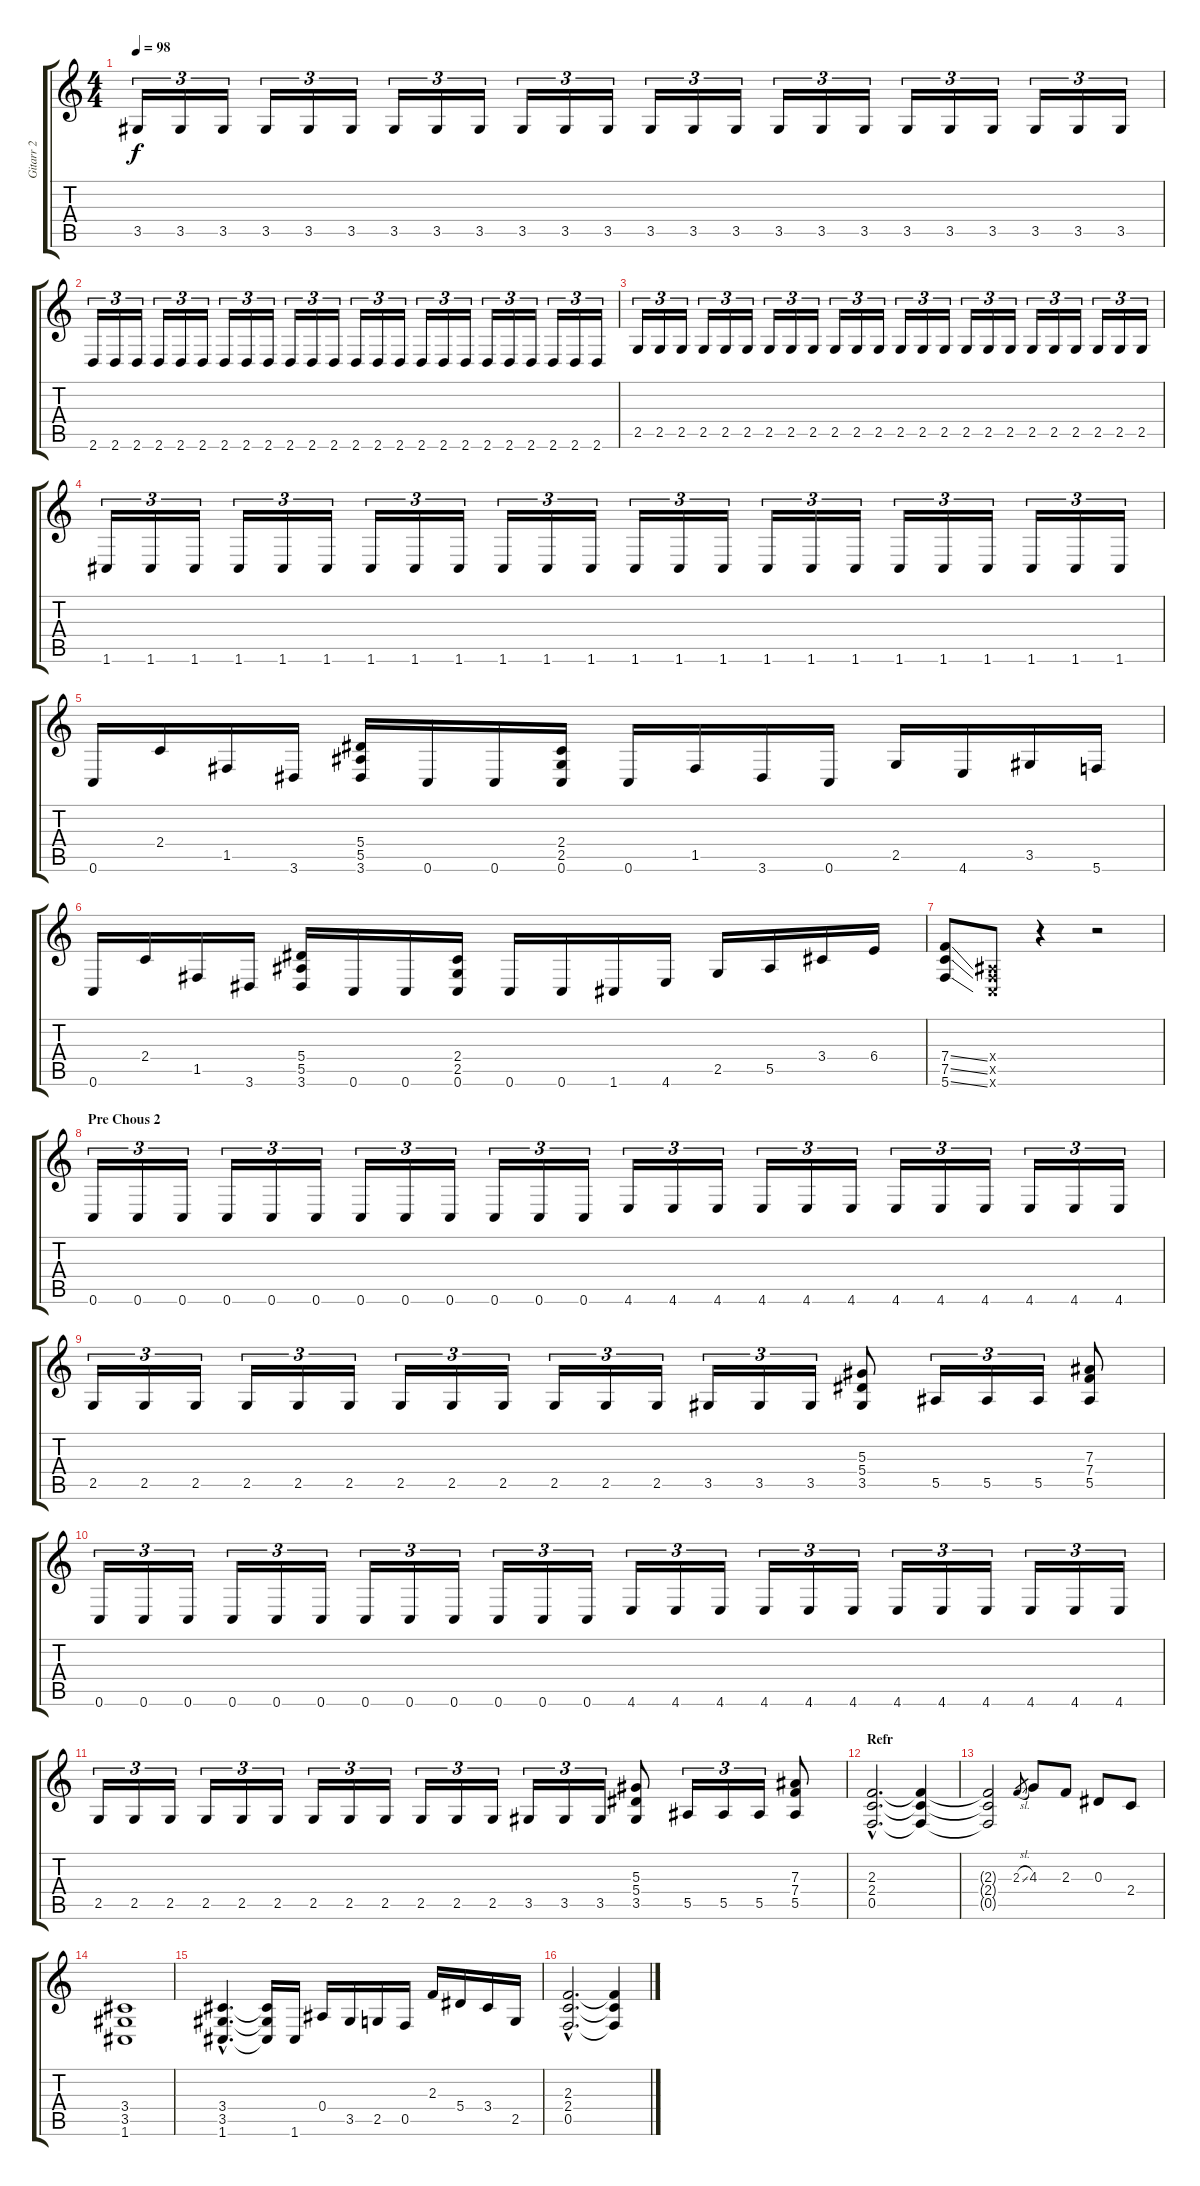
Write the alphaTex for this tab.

\track ("Gitarr 2" "Gitarr 2") {instrument distortionguitar}
\staff {score tabs}
\tuning (C4 G3 Eb3 Bb2 F2 C2) {hide}
\ts (4 4)
\tempo 98
\clef g2
\ks c
3.5.16{tu (3 2) dy f} 3.5.16{tu (3 2)} 3.5.16{tu (3 2)} 3.5.16{tu (3 2)} 3.5.16{tu (3 2)} 3.5.16{tu (3 2)} 3.5.16{tu (3 2)} 3.5.16{tu (3 2)} 3.5.16{tu (3 2)} 3.5.16{tu (3 2)} 3.5.16{tu (3 2)} 3.5.16{tu (3 2)} 3.5.16{tu (3 2)} 3.5.16{tu (3 2)} 3.5.16{tu (3 2)} 3.5.16{tu (3 2)} 3.5.16{tu (3 2)} 3.5.16{tu (3 2)} 3.5.16{tu (3 2)} 3.5.16{tu (3 2)} 3.5.16{tu (3 2)} 3.5.16{tu (3 2)} 3.5.16{tu (3 2)} 3.5.16{tu (3 2)} |
2.6.16{tu (3 2)} 2.6.16{tu (3 2)} 2.6.16{tu (3 2)} 2.6.16{tu (3 2)} 2.6.16{tu (3 2)} 2.6.16{tu (3 2)} 2.6.16{tu (3 2)} 2.6.16{tu (3 2)} 2.6.16{tu (3 2)} 2.6.16{tu (3 2)} 2.6.16{tu (3 2)} 2.6.16{tu (3 2)} 2.6.16{tu (3 2)} 2.6.16{tu (3 2)} 2.6.16{tu (3 2)} 2.6.16{tu (3 2)} 2.6.16{tu (3 2)} 2.6.16{tu (3 2)} 2.6.16{tu (3 2)} 2.6.16{tu (3 2)} 2.6.16{tu (3 2)} 2.6.16{tu (3 2)} 2.6.16{tu (3 2)} 2.6.16{tu (3 2)} |
2.5.16{tu (3 2)} 2.5.16{tu (3 2)} 2.5.16{tu (3 2)} 2.5.16{tu (3 2)} 2.5.16{tu (3 2)} 2.5.16{tu (3 2)} 2.5.16{tu (3 2)} 2.5.16{tu (3 2)} 2.5.16{tu (3 2)} 2.5.16{tu (3 2)} 2.5.16{tu (3 2)} 2.5.16{tu (3 2)} 2.5.16{tu (3 2)} 2.5.16{tu (3 2)} 2.5.16{tu (3 2)} 2.5.16{tu (3 2)} 2.5.16{tu (3 2)} 2.5.16{tu (3 2)} 2.5.16{tu (3 2)} 2.5.16{tu (3 2)} 2.5.16{tu (3 2)} 2.5.16{tu (3 2)} 2.5.16{tu (3 2)} 2.5.16{tu (3 2)} |
1.6.16{tu (3 2)} 1.6.16{tu (3 2)} 1.6.16{tu (3 2)} 1.6.16{tu (3 2)} 1.6.16{tu (3 2)} 1.6.16{tu (3 2)} 1.6.16{tu (3 2)} 1.6.16{tu (3 2)} 1.6.16{tu (3 2)} 1.6.16{tu (3 2)} 1.6.16{tu (3 2)} 1.6.16{tu (3 2)} 1.6.16{tu (3 2)} 1.6.16{tu (3 2)} 1.6.16{tu (3 2)} 1.6.16{tu (3 2)} 1.6.16{tu (3 2)} 1.6.16{tu (3 2)} 1.6.16{tu (3 2)} 1.6.16{tu (3 2)} 1.6.16{tu (3 2)} 1.6.16{tu (3 2)} 1.6.16{tu (3 2)} 1.6.16{tu (3 2)} |
0.6.16 2.4.16 1.5.16 3.6.16 (5.4 5.5 3.6).16 0.6.16 0.6.16 (2.4 2.5 0.6).16 0.6.16 1.5.16 3.6.16 0.6.16 2.5.16 4.6.16 3.5.16 5.6.16 |
0.6.16 2.4.16 1.5.16 3.6.16 (5.4 5.5 3.6).16 0.6.16 0.6.16 (2.4 2.5 0.6).16 0.6.16 0.6.16 1.6.16 4.6.16 2.5.16 5.5.16 3.4.16 6.4.16 |
(7.4{ss} 7.5{ss} 5.6{ss}).8 (0.4{x} 0.5{x} 0.6{x}).8 r.4 r.2 |
\section ("" "Pre Chous 2")
0.6.16{tu (3 2)} 0.6.16{tu (3 2)} 0.6.16{tu (3 2)} 0.6.16{tu (3 2)} 0.6.16{tu (3 2)} 0.6.16{tu (3 2)} 0.6.16{tu (3 2)} 0.6.16{tu (3 2)} 0.6.16{tu (3 2)} 0.6.16{tu (3 2)} 0.6.16{tu (3 2)} 0.6.16{tu (3 2)} 4.6.16{tu (3 2)} 4.6.16{tu (3 2)} 4.6.16{tu (3 2)} 4.6.16{tu (3 2)} 4.6.16{tu (3 2)} 4.6.16{tu (3 2)} 4.6.16{tu (3 2)} 4.6.16{tu (3 2)} 4.6.16{tu (3 2)} 4.6.16{tu (3 2)} 4.6.16{tu (3 2)} 4.6.16{tu (3 2)} |
2.5.16{tu (3 2)} 2.5.16{tu (3 2)} 2.5.16{tu (3 2)} 2.5.16{tu (3 2)} 2.5.16{tu (3 2)} 2.5.16{tu (3 2)} 2.5.16{tu (3 2)} 2.5.16{tu (3 2)} 2.5.16{tu (3 2)} 2.5.16{tu (3 2)} 2.5.16{tu (3 2)} 2.5.16{tu (3 2)} 3.5.16{tu (3 2)} 3.5.16{tu (3 2)} 3.5.16{tu (3 2)} (5.3 5.4 3.5).8 5.5.16{tu (3 2)} 5.5.16{tu (3 2)} 5.5.16{tu (3 2)} (7.3 7.4 5.5).8 |
0.6.16{tu (3 2)} 0.6.16{tu (3 2)} 0.6.16{tu (3 2)} 0.6.16{tu (3 2)} 0.6.16{tu (3 2)} 0.6.16{tu (3 2)} 0.6.16{tu (3 2)} 0.6.16{tu (3 2)} 0.6.16{tu (3 2)} 0.6.16{tu (3 2)} 0.6.16{tu (3 2)} 0.6.16{tu (3 2)} 4.6.16{tu (3 2)} 4.6.16{tu (3 2)} 4.6.16{tu (3 2)} 4.6.16{tu (3 2)} 4.6.16{tu (3 2)} 4.6.16{tu (3 2)} 4.6.16{tu (3 2)} 4.6.16{tu (3 2)} 4.6.16{tu (3 2)} 4.6.16{tu (3 2)} 4.6.16{tu (3 2)} 4.6.16{tu (3 2)} |
2.5.16{tu (3 2)} 2.5.16{tu (3 2)} 2.5.16{tu (3 2)} 2.5.16{tu (3 2)} 2.5.16{tu (3 2)} 2.5.16{tu (3 2)} 2.5.16{tu (3 2)} 2.5.16{tu (3 2)} 2.5.16{tu (3 2)} 2.5.16{tu (3 2)} 2.5.16{tu (3 2)} 2.5.16{tu (3 2)} 3.5.16{tu (3 2)} 3.5.16{tu (3 2)} 3.5.16{tu (3 2)} (5.3 5.4 3.5).8 5.5.16{tu (3 2)} 5.5.16{tu (3 2)} 5.5.16{tu (3 2)} (7.3 7.4 5.5).8 |
\section ("" "Refr")
(2.3{hac} 2.4{hac} 0.5{hac}).2{d} (2.3{t} 2.4{t} 0.5{t}).4 |
(2.3{t} 2.4{t} 0.5{t}).2 2.3{sl}.8{gr} 4.3.8 2.3.8 0.3.8 2.4.8 |
(3.4 3.5 1.6).1 |
(3.4{hac} 3.5{hac} 1.6{hac}).4{d} (3.4{t} 3.5{t} 1.6{t}).16 1.6.16 0.4.16 3.5.16 2.5.16 0.5.16 2.3.16 5.4.16 3.4.16 2.5.16 |
(2.3{hac} 2.4{hac} 0.5{hac}).2{d} (2.3{t} 2.4{t} 0.5{t}).4
